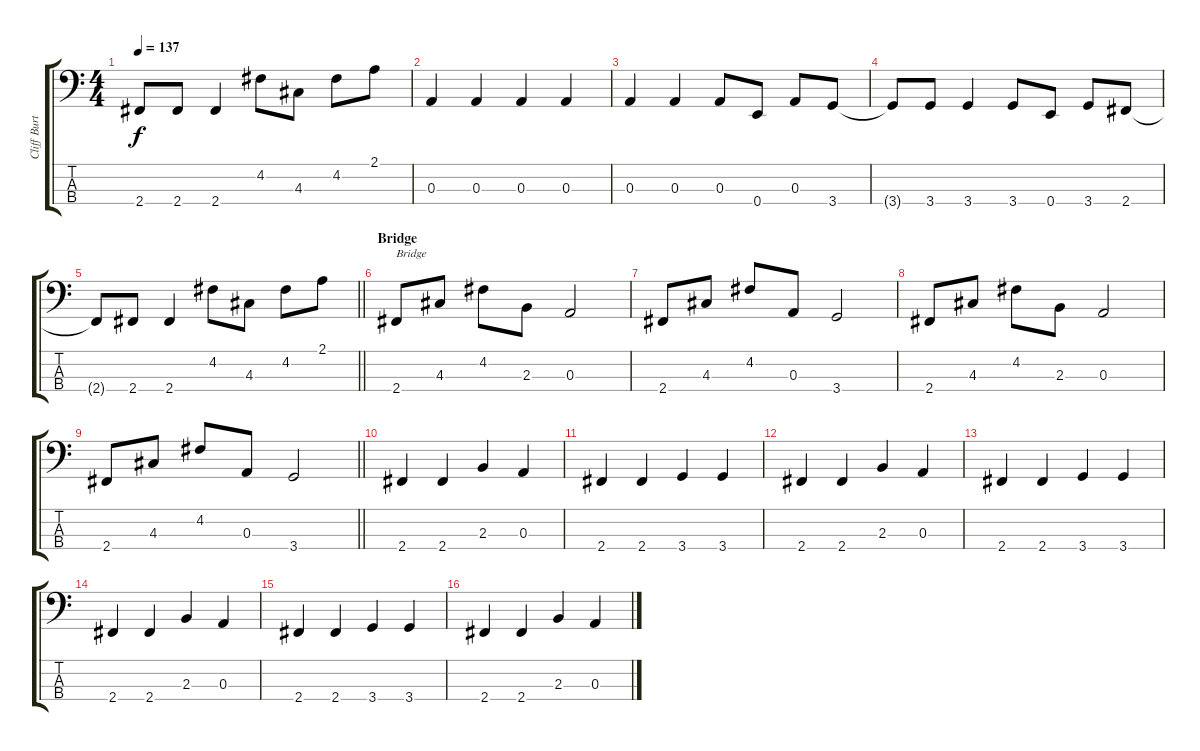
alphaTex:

\track ("Cliff Burton" "Cliff Burt") {instrument electricbasspick}
\staff {score tabs}
\tuning (G2 D2 A1 E1) {hide}
\ts (4 4)
\tempo 137
\clef f4
\ks c
2.4{t}.8{dy f} 2.4.8 2.4.4 4.2.8 4.3.8 4.2.8 2.1.8 |
0.3.4 0.3.4 0.3.4 0.3.4 |
0.3.4 0.3.4 0.3.8 0.4.8 0.3.8 3.4.8 |
3.4{t}.8 3.4.8 3.4.4 3.4.8 0.4.8 3.4.8 2.4.8 |
\barLineRight lightlight
2.4{t}.8 2.4.8 2.4.4 4.2.8 4.3.8 4.2.8 2.1.8 |
\section ("" "Bridge")
2.4.8{txt "Bridge"} 4.3.8 4.2.8 2.3.8 0.3.2 |
2.4.8 4.3.8 4.2.8 0.3.8 3.4.2 |
2.4.8 4.3.8 4.2.8 2.3.8 0.3.2 |
\barLineRight lightlight
2.4.8 4.3.8 4.2.8 0.3.8 3.4.2 |
2.4.4 2.4.4 2.3.4 0.3.4 |
2.4.4 2.4.4 3.4.4 3.4.4 |
2.4.4 2.4.4 2.3.4 0.3.4 |
2.4.4 2.4.4 3.4.4 3.4.4 |
2.4.4 2.4.4 2.3.4 0.3.4 |
2.4.4 2.4.4 3.4.4 3.4.4 |
2.4.4 2.4.4 2.3.4 0.3.4
